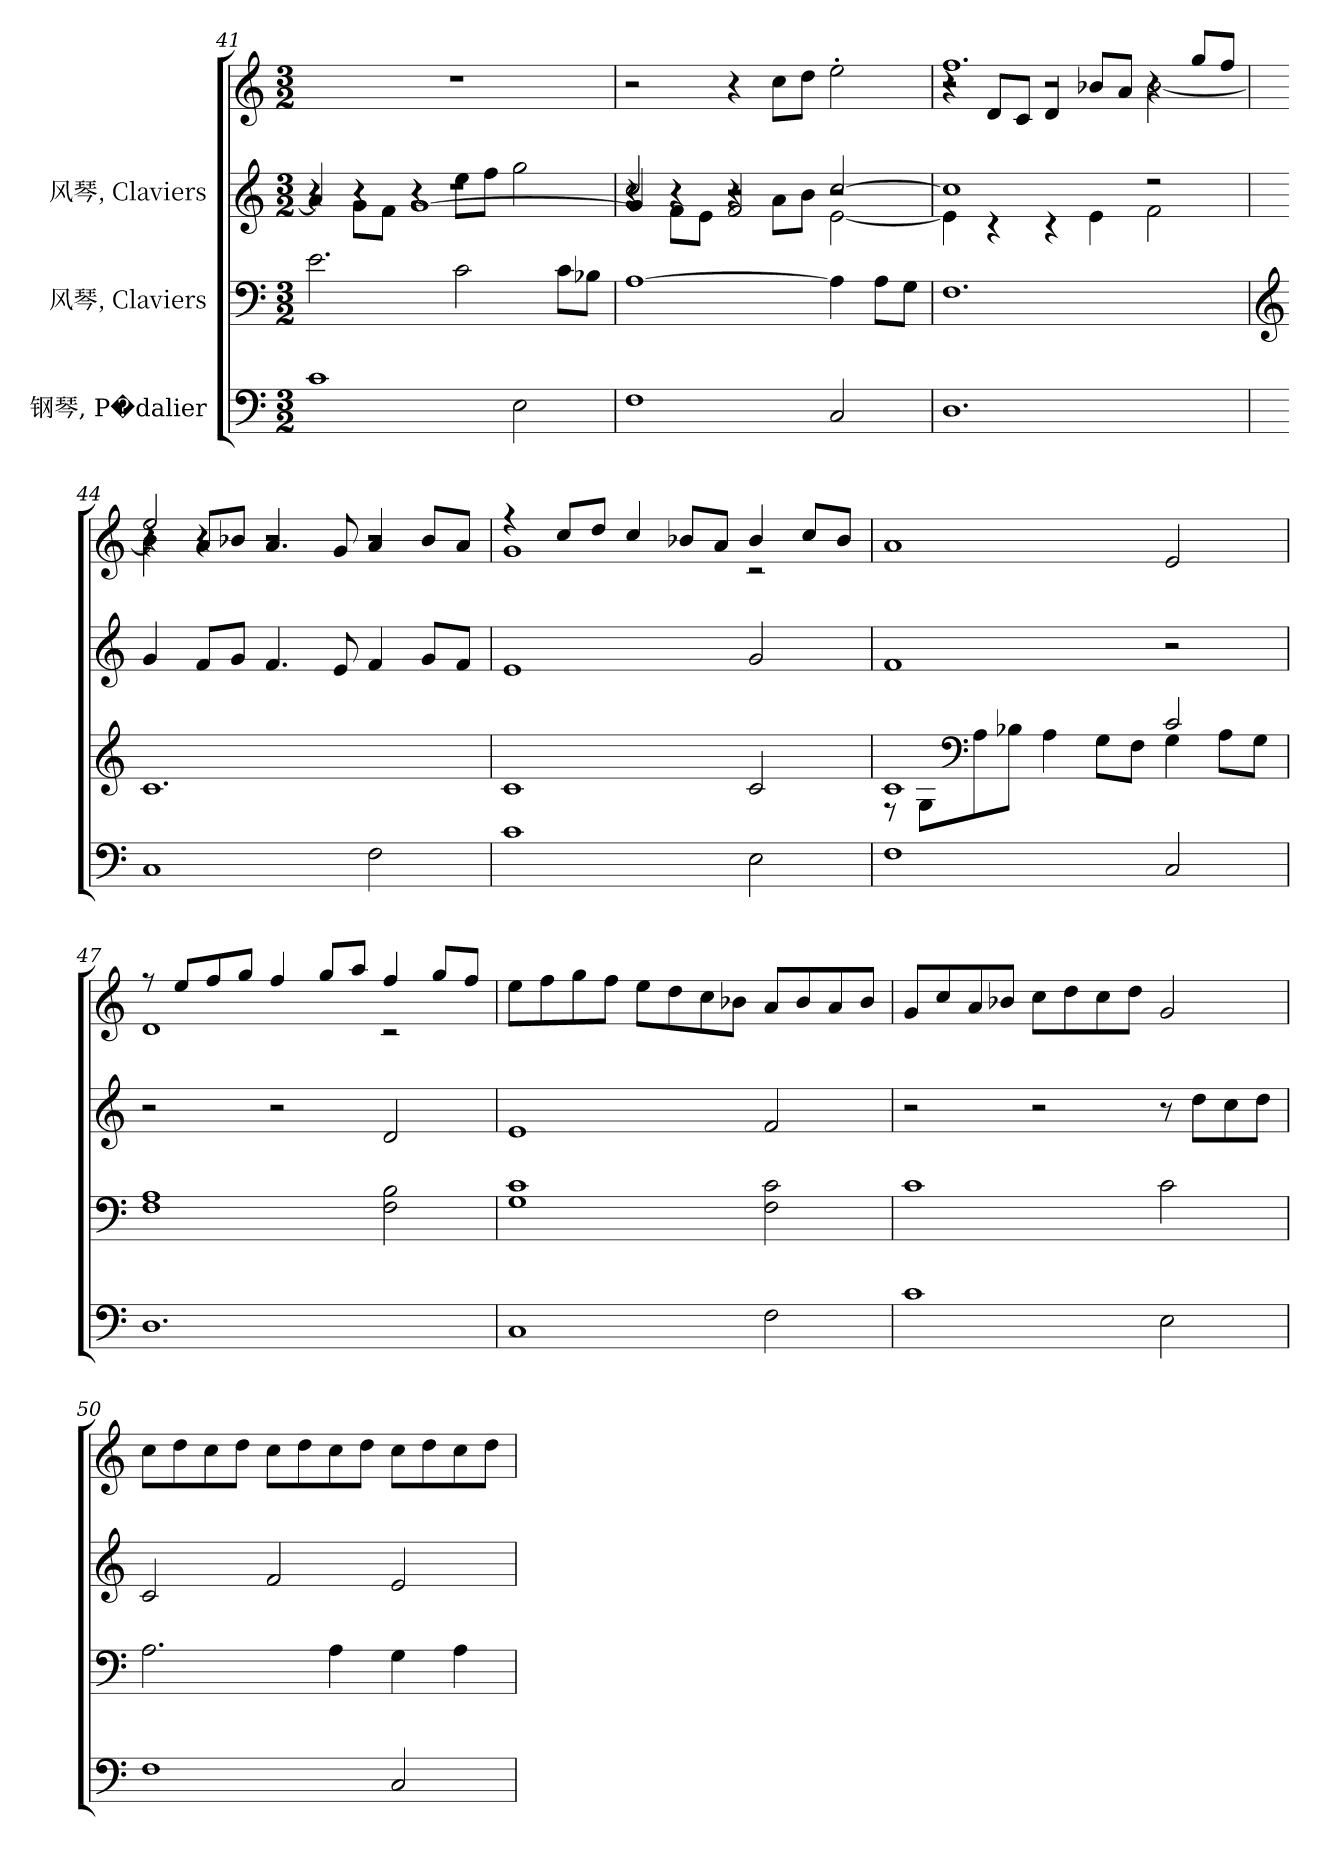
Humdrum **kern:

**kern	**kern	**kern	**kern
*part3	*part2	*part1	*part1
*staff4	*staff3	*staff2	*staff1
*I"钢琴, P�dalier	*I"风琴, Claviers	*I"风琴, Claviers	*
!!LO:LB:g=z
*clefF4	*clefF4	*clefG2	*clefG2
*k[]	*k[]	*k[]	*k[]
*M3/2	*M3/2	*M3/2	*M3/2
=41	=41	=41	=41
*	*	*^	*
*	*	*	*^	*
1c	2.e\	1.r	4r	4a/]	1.r
.	.	.	8g\L	4r	.
.	.	.	8f\J	.	.
.	.	.	4r	[1g	.
.	2c\	.	8ee\L	.	.
.	.	.	8ff\J	.	.
2E\	.	.	2gg\	.	.
.	8c\L	.	.	.	.
.	8B-X\J	.	.	.	.
=42	=42	=42	=42	=42	=42
1F	[1A	2cc/	4r	4g/]	2r
.	.	.	8f\L	4r	.
.	.	.	8e\J	.	.
.	.	2r	4r	2f/	4r
.	.	.	8a\L	.	8cc\L
.	.	.	8b\J	.	8dd\J
2C/	4A\]	[2cc/	[2e\	2r	2ee'\
.	8A\L	.	.	.	.
.	8G\J	.	.	.	.
*	*	*	*v	*v	*
=43	=43	=43	=43	=43
*	*	*	*	*^
*	*	*	*	*	*^
1.D	1.F	1cc]	4e\]	1.ff	2r	4r
.	.	.	4r	.	.	8d/L
.	.	.	.	.	.	8c/J
.	.	.	4r	.	2r	4d/
.	.	.	4e\	.	.	8b-X/L
.	.	.	.	.	.	8a/J
.	.	2r	2f\	.	[2b-\	4r
.	.	.	.	.	.	8gg/L
.	.	.	.	.	.	8ff/J
*	*	*v	*v	*	*	*
=44	=44	=44	=44	=44	=44
*	*clefG2	*	*	*	*
1C	1.c	4g/	2ee/	4b-\]	4r
.	.	8f/L	.	4r	8a/L
.	.	8g/J	.	.	8b-X/J
.	.	4.f/	2r	2r	4.a/
.	.	8e/	.	.	8g/
2F\	.	4f/	2r	2r	4a/
.	.	8g/L	.	.	8b-/L
.	.	8f/J	.	.	8a/J
*	*	*	*	*v	*v
!!LO:PB:g=z
=45	=45	=45	=45	=45
1c	1c	1e	4r	1g
.	.	.	8cc/L	.
.	.	.	8dd/J	.
.	.	.	4cc/	.
.	.	.	8b-X/L	.
.	.	.	8a/J	.
2E\	2c/	2g/	4b-/	2r
.	.	.	8cc/L	.
.	.	.	8b-/J	.
*	*	*	*v	*v
=46	=46	=46	=46
*	*^	*	*
1F	1c	8r	1f	1a
.	.	8G\L	.	.
*	*clefF4	*	*	*
.	.	8A\	.	.
.	.	8B-X\J	.	.
.	.	4A\	.	.
.	.	8G\L	.	.
.	.	8F\J	.	.
2C/	2c/	4G\	2r	2e/
.	.	8A\L	.	.
.	.	8G\J	.	.
*	*v	*v	*	*
=47	=47	=47	=47
*	*	*	*^
1.D	1F 1A	2r	8r	1d
.	.	.	8ee/L	.
.	.	.	8ff/	.
.	.	.	8gg/J	.
.	.	2r	4ff/	.
.	.	.	8gg/L	.
.	.	.	8aa/J	.
.	2F\ 2B\	2d/	4ff/	2r
.	.	.	8gg/L	.
.	.	.	8ff/J	.
*	*	*	*v	*v
!!LO:LB:g=z
=48	=48	=48	=48
1C	1G 1c	1e	8ee\L
.	.	.	8ff\
.	.	.	8gg\
.	.	.	8ff\J
.	.	.	8ee\L
.	.	.	8dd\
.	.	.	8cc\
.	.	.	8b-X\J
2F\	2F\ 2c\	2f/	8a/L
.	.	.	8b-/
.	.	.	8a/
.	.	.	8b-/J
=49	=49	=49	=49
1c	1c	2r	8g/L
.	.	.	8cc/
.	.	.	8a/
.	.	.	8b-X/J
.	.	2r	8cc\L
.	.	.	8dd\
.	.	.	8cc\
.	.	.	8dd\J
2E\	2c\	8r	2g/
.	.	8dd\L	.
.	.	8cc\	.
.	.	8dd\J	.
=50	=50	=50	=50
1F	2.A\	2c/	8cc\L
.	.	.	8dd\
.	.	.	8cc\
.	.	.	8dd\J
.	.	2f/	8cc\L
.	.	.	8dd\
.	4A\	.	8cc\
.	.	.	8dd\J
2C/	4G\	2e/	8cc\L
.	.	.	8dd\
.	4A\	.	8cc\
.	.	.	8dd\J
=	=	=	=
*-	*-	*-	*-
